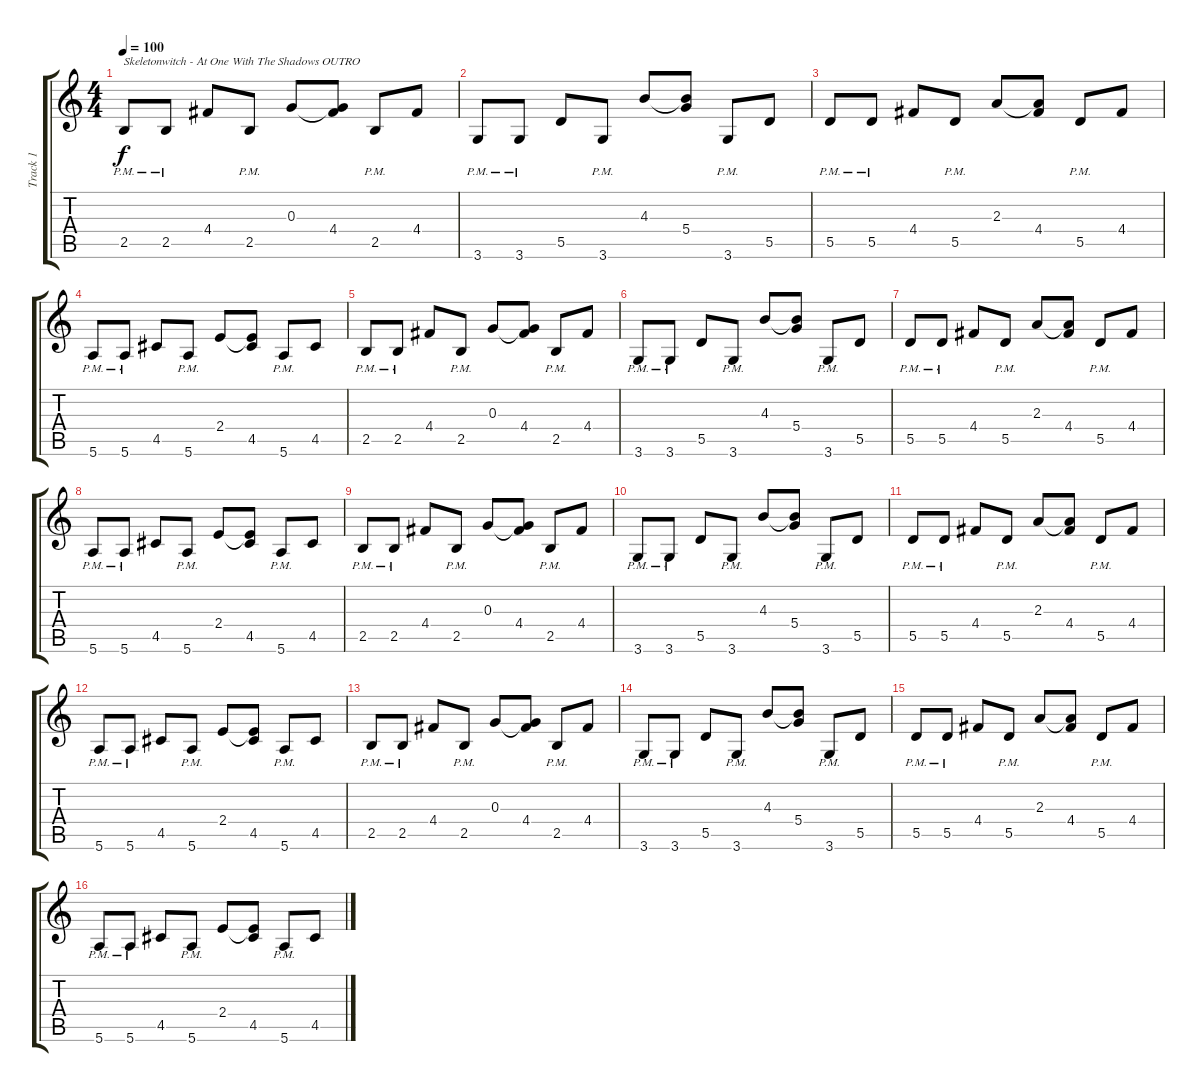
\track ("Track 1" "Track 1") {instrument distortionguitar}
\staff {score tabs}
\tuning (E4 B3 G3 D3 A2 E2) {hide}
\ts (4 4)
\tempo 100
\clef g2
\ks c
2.5{pm}.8{txt "Skeletonwitch - At One With The Shadows OUTRO" dy f instrument distortionguitar} 2.5{pm}.8 4.4.8 2.5{pm}.8 0.3.8 (0.3{t} 4.4).8 2.5{pm}.8 4.4.8 |
3.6{pm}.8 3.6{pm}.8 5.5.8 3.6{pm}.8 4.3.8 (4.3{t} 5.4).8 3.6{pm}.8 5.5.8 |
5.5{pm}.8 5.5{pm}.8 4.4.8 5.5{pm}.8 2.3.8 (2.3{t} 4.4).8 5.5{pm}.8 4.4.8 |
5.6{pm}.8 5.6{pm}.8 4.5.8 5.6{pm}.8 2.4.8 (2.4{t} 4.5).8 5.6{pm}.8 4.5.8 |
2.5{pm}.8 2.5{pm}.8 4.4.8 2.5{pm}.8 0.3.8 (0.3{t} 4.4).8 2.5{pm}.8 4.4.8 |
3.6{pm}.8 3.6{pm}.8 5.5.8 3.6{pm}.8 4.3.8 (4.3{t} 5.4).8 3.6{pm}.8 5.5.8 |
5.5{pm}.8 5.5{pm}.8 4.4.8 5.5{pm}.8 2.3.8 (2.3{t} 4.4).8 5.5{pm}.8 4.4.8 |
5.6{pm}.8 5.6{pm}.8 4.5.8 5.6{pm}.8 2.4.8 (2.4{t} 4.5).8 5.6{pm}.8 4.5.8 |
2.5{pm}.8 2.5{pm}.8 4.4.8 2.5{pm}.8 0.3.8 (0.3{t} 4.4).8 2.5{pm}.8 4.4.8 |
3.6{pm}.8 3.6{pm}.8 5.5.8 3.6{pm}.8 4.3.8 (4.3{t} 5.4).8 3.6{pm}.8 5.5.8 |
5.5{pm}.8 5.5{pm}.8 4.4.8 5.5{pm}.8 2.3.8 (2.3{t} 4.4).8 5.5{pm}.8 4.4.8 |
5.6{pm}.8 5.6{pm}.8 4.5.8 5.6{pm}.8 2.4.8 (2.4{t} 4.5).8 5.6{pm}.8 4.5.8 |
2.5{pm}.8 2.5{pm}.8 4.4.8 2.5{pm}.8 0.3.8 (0.3{t} 4.4).8 2.5{pm}.8 4.4.8 |
3.6{pm}.8 3.6{pm}.8 5.5.8 3.6{pm}.8 4.3.8 (4.3{t} 5.4).8 3.6{pm}.8 5.5.8 |
5.5{pm}.8 5.5{pm}.8 4.4.8 5.5{pm}.8 2.3.8 (2.3{t} 4.4).8 5.5{pm}.8 4.4.8 |
5.6{pm}.8 5.6{pm}.8 4.5.8 5.6{pm}.8 2.4.8 (2.4{t} 4.5).8 5.6{pm}.8 4.5.8
